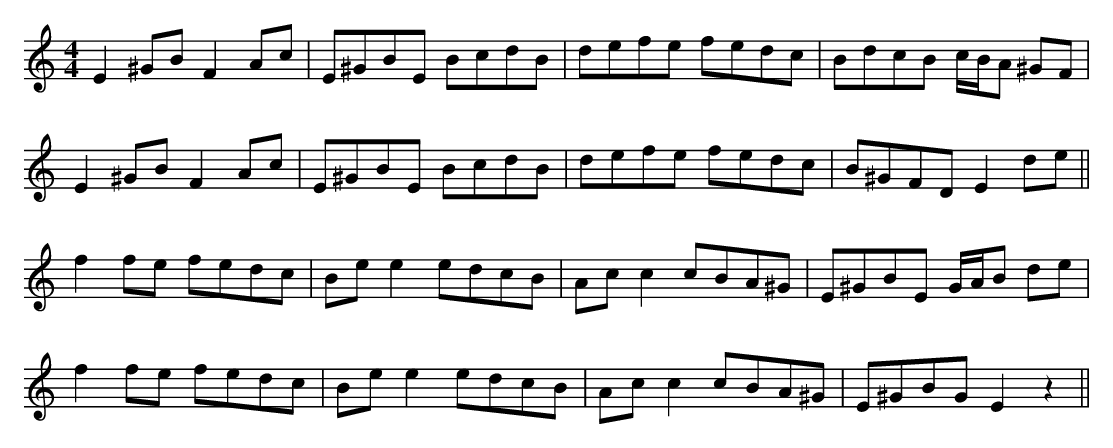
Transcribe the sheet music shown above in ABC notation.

X:1
M:4/4
K:C
E2 ^GB F2Ac|E^GBE BcdB|defe fedc|BdcB c/B/A ^GF|
E2 ^GB F2Ac|E^GBE BcdB|defe fedc|B^GFD E2de||
f2 fe fedc|Be e2 edcB|Ac c2cBA^G|E^GBE G/A/B de|
f2 fe fedc|Be e2 edcB|Ac c2cBA^G|E^GBG E2 z2||
